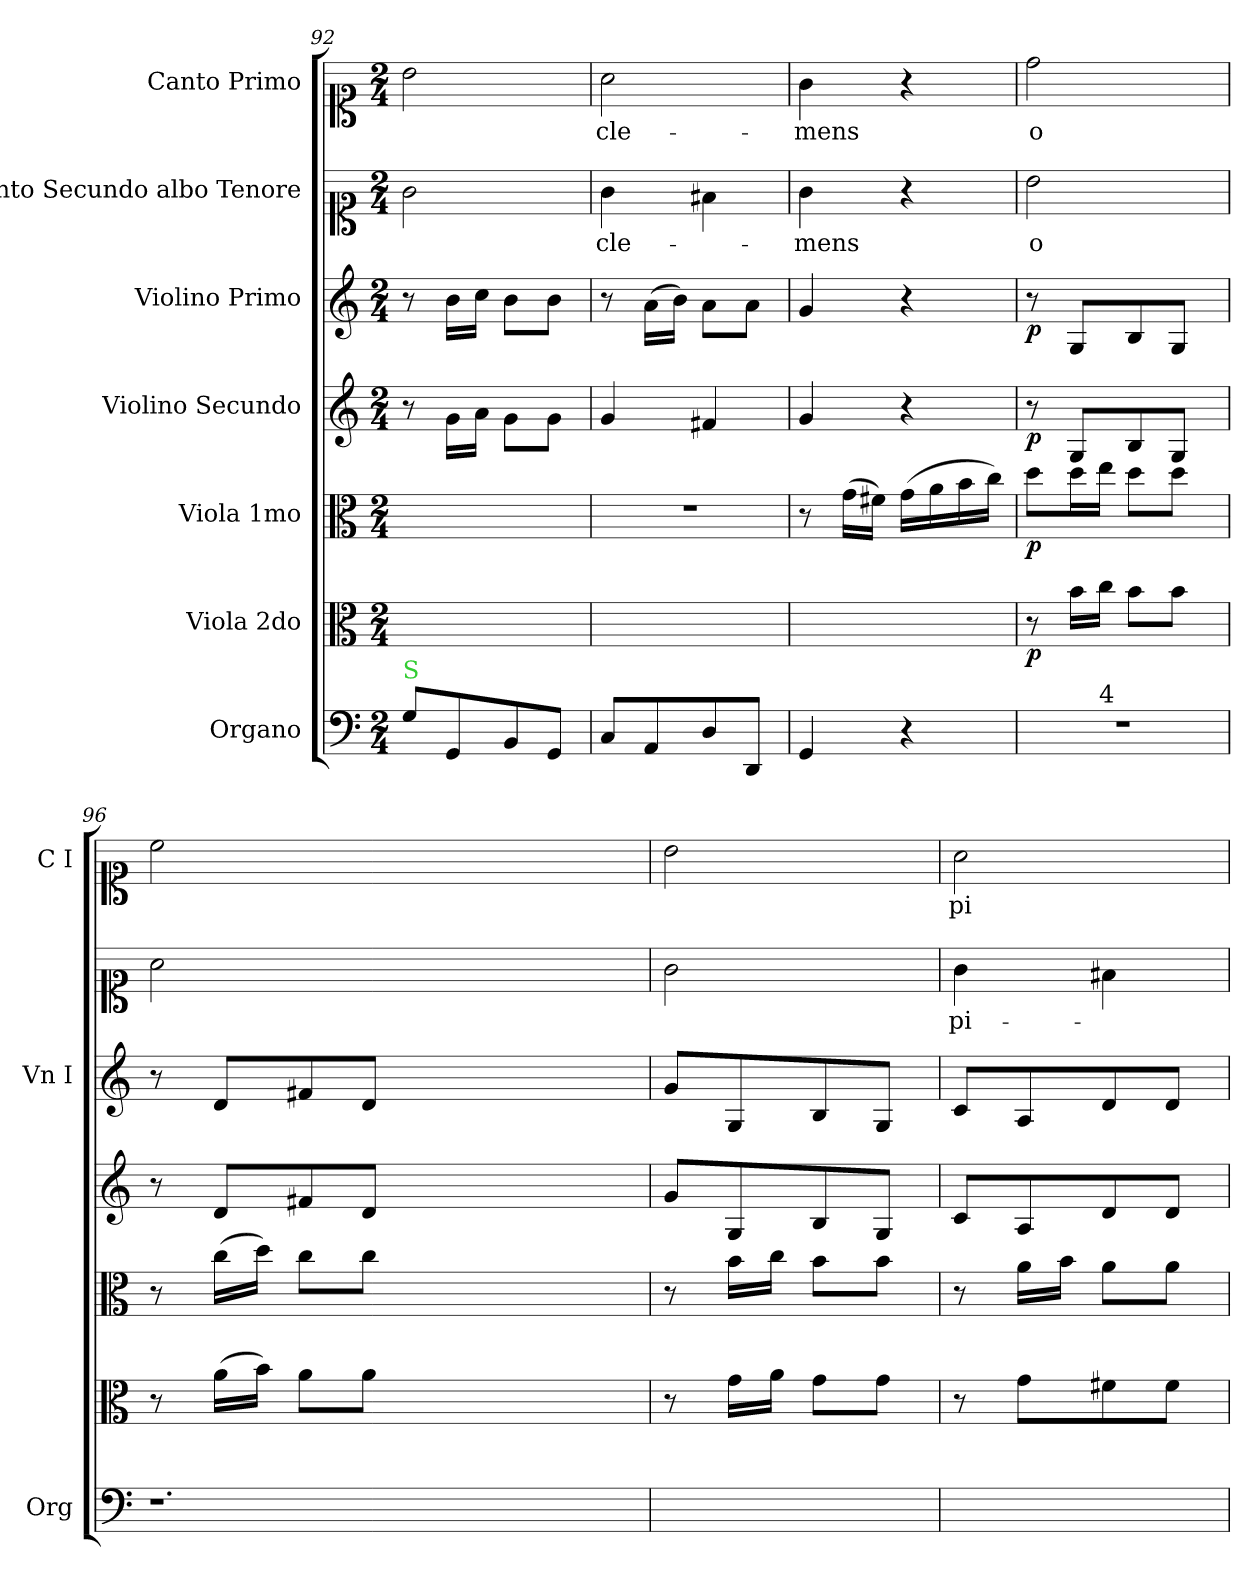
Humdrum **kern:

**kern	**kern	**dynam	**kern	**dynam	**kern	**dynam	**kern	**dynam	**kern	**text	**kern	**text
*part7	*part6	*part6	*part5	*part5	*part4	*part4	*part3	*part3	*part2	*part2	*part1	*part1
*staff7	*staff6	*staff6	*staff5	*staff5	*staff4	*staff4	*staff3	*staff3	*staff2	*staff2	*staff1	*staff1
*I"Organo	*I"Viola 2do	*	*I"Viola 1mo	*	*I"Violino Secundo	*	*I"Violino Primo	*	*I"Canto Secundo albo Tenore	*	*I"Canto Primo	*
*I'Org	*	*	*	*	*	*	*I'Vn I	*	*	*	*I'C I	*
*clefF4	*clefC3	*	*clefC3	*	*clefG2	*	*clefG2	*	*clefC1	*	*clefC1	*
*k[]	*k[]	*	*k[]	*	*k[]	*	*k[]	*	*k[]	*	*k[]	*
*M2/4	*M2/4	*	*M2/4	*	*M2/4	*	*M2/4	*	*M2/4	*	*M2/4	*
=92	=92	=92	=92	=92	=92	=92	=92	=92	=92	=92	=92	=92
!LO:TX:a:color=limegreen:t=S	!	!	!	!	!	!	!	!	!	!	!	!
8G\L	2ryy	.	2ryy	.	8r	.	8r	.	2g\	.	2b\	.
8GG/	.	.	.	.	16g\LL	.	16b\LL	.	.	.	.	.
.	.	.	.	.	16a\JJ	.	16cc\JJ	.	.	.	.	.
8BB/	.	.	.	.	8g\L	.	8b\L	.	.	.	.	.
8GG/J	.	.	.	.	8g\J	.	8b\J	.	.	.	.	.
=93	=93	=93	=93	=93	=93	=93	=93	=93	=93	=93	=93	=93
8C/L	2ryy	.	2r	.	4g/	.	8r	.	4g\	cle-	2a\	cle-
8AA/	.	.	.	.	.	.	(16a\LL	.	.	.	.	.
.	.	.	.	.	.	.	16b\JJ)	.	.	.	.	.
8D/	.	.	.	.	4f#X/	.	8a\L	.	4f#X\	.	.	.
8DD/J	.	.	.	.	.	.	8a\J	.	.	.	.	.
=94	=94	=94	=94	=94	=94	=94	=94	=94	=94	=94	=94	=94
4GG/	2ryy	.	8r	.	4g/	.	4g/	.	4g\	-mens	4g\	-mens
.	.	.	(16g\LL	.	.	.	.	.	.	.	.	.
.	.	.	16f#X\JJ)	.	.	.	.	.	.	.	.	.
4r	.	.	(16g\LL	.	4r	.	4r	.	4r	.	4r	.
.	.	.	16a\	.	.	.	.	.	.	.	.	.
.	.	.	16b\	.	.	.	.	.	.	.	.	.
.	.	.	16cc\JJ)	.	.	.	.	.	.	.	.	.
=95	=95	=95	=95	=95	=95	=95	=95	=95	=95	=95	=95	=95
!LO:TX:a:color=limegreen:t=S	!	!	!	!	!	!	!	!	!	!	!	!
!	!	!LO:DY:b	!	!LO:DY:b	!	!LO:DY:b	!	!LO:DY:b	!	!	!	!
*^	*	*	*	*	*	*	*	*	*	*	*	*
2r	8.ryy	8r	p	8dd\L	p	8r	p	8r	p	2b\	o	2dd\	o
.	.	16b\LL	.	16dd\L	.	8G/L	.	8G/L	.	.	.	.	.
!	!LO:TX:a:t=4	!	!	!	!	!	!	!	!	!	!	!	!
.	4ryy	16cc\JJ	.	16ee\JJ	.	.	.	.	.	.	.	.	.
.	.	8b\L	.	8dd\L	.	8B/	.	8B/	.	.	.	.	.
.	.	8b\J	.	8dd\J	.	8G/J	.	8G/J	.	.	.	.	.
.	16ryy	.	.	.	.	.	.	.	.	.	.	.	.
*v	*v	*	*	*	*	*	*	*	*	*	*	*	*
=96	=96	=96	=96	=96	=96	=96	=96	=96	=96	=96	=96	=96
1.r	8r	.	8r	.	8r	.	8r	.	2a\	.	2cc\	.
.	(16a\LL	.	(16cc\LL	.	8d/L	.	8d/L	.	.	.	.	.
.	16b\JJ)	.	16dd\JJ)	.	.	.	.	.	.	.	.	.
.	8a\L	.	8cc\L	.	8f#X/	.	8f#X/	.	.	.	.	.
.	8a\J	.	8cc\J	.	8d/J	.	8d/J	.	.	.	.	.
.	1ryy	.	1ryy	.	1ryy	.	1ryy	.	1ryy	.	1ryy	.
=97	=97	=97	=97	=97	=97	=97	=97	=97	=97	=97	=97	=97
2ryy	8r	.	8r	.	8g/L	.	8g/L	.	2g\	.	2b\	.
.	16g\LL	.	16b\LL	.	8G/	.	8G/	.	.	.	.	.
.	16a\JJ	.	16cc\JJ	.	.	.	.	.	.	.	.	.
.	8g\L	.	8b\L	.	8B/	.	8B/	.	.	.	.	.
.	8g\J	.	8b\J	.	8G/J	.	8G/J	.	.	.	.	.
=98	=98	=98	=98	=98	=98	=98	=98	=98	=98	=98	=98	=98
2ryy	8r	.	8r	.	8c/L	.	8c/L	.	4g\	pi-	2a\	pi-
.	8g\L	.	16a\LL	.	8A/	.	8A/	.	.	.	.	.
.	.	.	16b\JJ	.	.	.	.	.	.	.	.	.
.	8f#X\	.	8a\L	.	8d/	.	8d/	.	4f#X\	.	.	.
.	8f#\J	.	8a\J	.	8d/J	.	8d/J	.	.	.	.	.
=	=	=	=	=	=	=	=	=	=	=	=	=
*-	*-	*-	*-	*-	*-	*-	*-	*-	*-	*-	*-	*-
